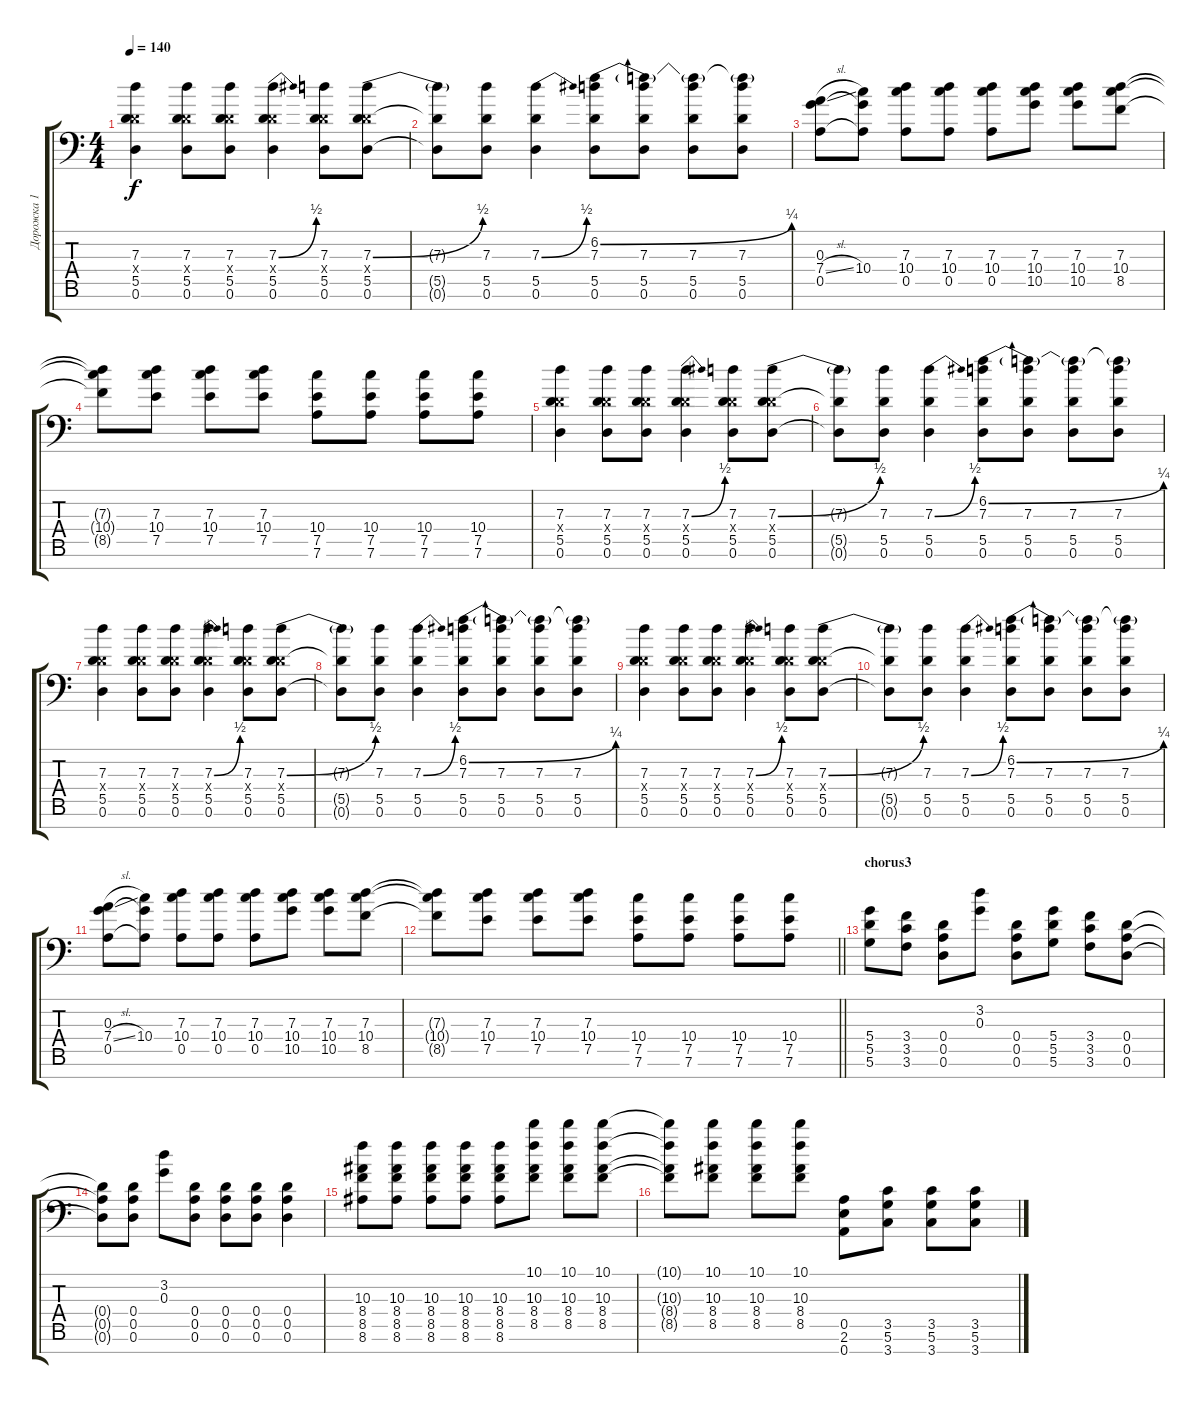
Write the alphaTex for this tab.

\track ("Дорожка 1" "Дорожка 1") {instrument electricguitarjazz}
\staff {score tabs}
\tuning (E4 B3 G3 D3 A2 D2 A1) {hide}
\ts (4 4)
\tempo 140
\clef f4
\ks c
(7.3 0.4{x} 5.5 0.6).4{dy f} (7.3 0.4{x} 5.5 0.6).8 (7.3 0.4{x} 5.5 0.6).8 (7.3{be (bend 0 0 60 2)} 0.4{x} 5.5 0.6).4 (7.3 0.4{x} 5.5 0.6).8 (7.3{be (bend 0 0 60 2)} 0.4{x} 5.5 0.6).8 |
(7.3{t} 5.5{t} 0.6{t}).8 (7.3 5.5 0.6).8 (7.3{be (bend 0 0 60 2)} 5.5 0.6).4 (6.2{be (bend 0 0 60 1)} 7.3 5.5 0.6).8 (6.2{t} 7.3 5.5 0.6).8 (6.2{t} 7.3 5.5 0.6).8 (6.2{t} 7.3 5.5 0.6).8 |
(0.3 7.4{sl} 0.5).8 (0.3{t} 10.4 0.5{t}).8 (7.3 10.4 0.5).8 (7.3 10.4 0.5).8 (7.3 10.4 0.5).8 (7.3 10.4 10.5).8 (7.3 10.4 10.5).8 (7.3 10.4 8.5).8 |
(7.3{t} 10.4{t} 8.5{t}).8 (7.3 10.4 7.5).8 (7.3 10.4 7.5).8 (7.3 10.4 7.5).8 (10.4 7.5 7.6).8 (10.4 7.5 7.6).8 (10.4 7.5 7.6).8 (10.4 7.5 7.6).8 |
(7.3 0.4{x} 5.5 0.6).4 (7.3 0.4{x} 5.5 0.6).8 (7.3 0.4{x} 5.5 0.6).8 (7.3{be (bend 0 0 60 2)} 0.4{x} 5.5 0.6).4 (7.3 0.4{x} 5.5 0.6).8 (7.3{be (bend 0 0 60 2)} 0.4{x} 5.5 0.6).8 |
(7.3{t} 5.5{t} 0.6{t}).8 (7.3 5.5 0.6).8 (7.3{be (bend 0 0 60 2)} 5.5 0.6).4 (6.2{be (bend 0 0 60 1)} 7.3 5.5 0.6).8 (6.2{t} 7.3 5.5 0.6).8 (6.2{t} 7.3 5.5 0.6).8 (6.2{t} 7.3 5.5 0.6).8 |
(7.3 0.4{x} 5.5 0.6).4 (7.3 0.4{x} 5.5 0.6).8 (7.3 0.4{x} 5.5 0.6).8 (7.3{be (bend 0 0 60 2)} 0.4{x} 5.5 0.6).4 (7.3 0.4{x} 5.5 0.6).8 (7.3{be (bend 0 0 60 2)} 0.4{x} 5.5 0.6).8 |
(7.3{t} 5.5{t} 0.6{t}).8 (7.3 5.5 0.6).8 (7.3{be (bend 0 0 60 2)} 5.5 0.6).4 (6.2{be (bend 0 0 60 1)} 7.3 5.5 0.6).8 (6.2{t} 7.3 5.5 0.6).8 (6.2{t} 7.3 5.5 0.6).8 (6.2{t} 7.3 5.5 0.6).8 |
(7.3 0.4{x} 5.5 0.6).4 (7.3 0.4{x} 5.5 0.6).8 (7.3 0.4{x} 5.5 0.6).8 (7.3{be (bend 0 0 60 2)} 0.4{x} 5.5 0.6).4 (7.3 0.4{x} 5.5 0.6).8 (7.3{be (bend 0 0 60 2)} 0.4{x} 5.5 0.6).8 |
(7.3{t} 5.5{t} 0.6{t}).8 (7.3 5.5 0.6).8 (7.3{be (bend 0 0 60 2)} 5.5 0.6).4 (6.2{be (bend 0 0 60 1)} 7.3 5.5 0.6).8 (6.2{t} 7.3 5.5 0.6).8 (6.2{t} 7.3 5.5 0.6).8 (6.2{t} 7.3 5.5 0.6).8 |
(0.3 7.4{sl} 0.5).8 (0.3{t} 10.4 0.5{t}).8 (7.3 10.4 0.5).8 (7.3 10.4 0.5).8 (7.3 10.4 0.5).8 (7.3 10.4 10.5).8 (7.3 10.4 10.5).8 (7.3 10.4 8.5).8 |
\barLineRight lightlight
(7.3{t} 10.4{t} 8.5{t}).8 (7.3 10.4 7.5).8 (7.3 10.4 7.5).8 (7.3 10.4 7.5).8 (10.4 7.5 7.6).8 (10.4 7.5 7.6).8 (10.4 7.5 7.6).8 (10.4 7.5 7.6).8 |
\section ("" "chorus3")
(5.4 5.5 5.6).8{instrument distortionguitar} (3.4 3.5 3.6).8 (0.4 0.5 0.6).8 (3.2 0.3).8 (0.4 0.5 0.6).8 (5.4 5.5 5.6).8 (3.4 3.5 3.6).8 (0.4 0.5 0.6).8 |
(0.4{t} 0.5{t} 0.6{t}).8 (0.4 0.5 0.6).8 (3.2 0.3).8 (0.4 0.5 0.6).8 (0.4 0.5 0.6).8 (0.4 0.5 0.6).8 (0.4 0.5 0.6).4 |
(10.3 8.4 8.5 8.6).8 (10.3 8.4 8.5 8.6).8 (10.3 8.4 8.5 8.6).8 (10.3 8.4 8.5 8.6).8 (10.3 8.4 8.5 8.6).8 (10.1 10.3 8.4 8.5).8 (10.1 10.3 8.4 8.5).8 (10.1 10.3 8.4 8.5).8 |
(10.1{t} 10.3{t} 8.4{t} 8.5{t}).8 (10.1 10.3 8.4 8.5).8 (10.1 10.3 8.4 8.5).8 (10.1 10.3 8.4 8.5).8 (0.5 2.6 0.7).8 (3.5 5.6 3.7).8 (3.5 5.6 3.7).8 (3.5 5.6 3.7).8
